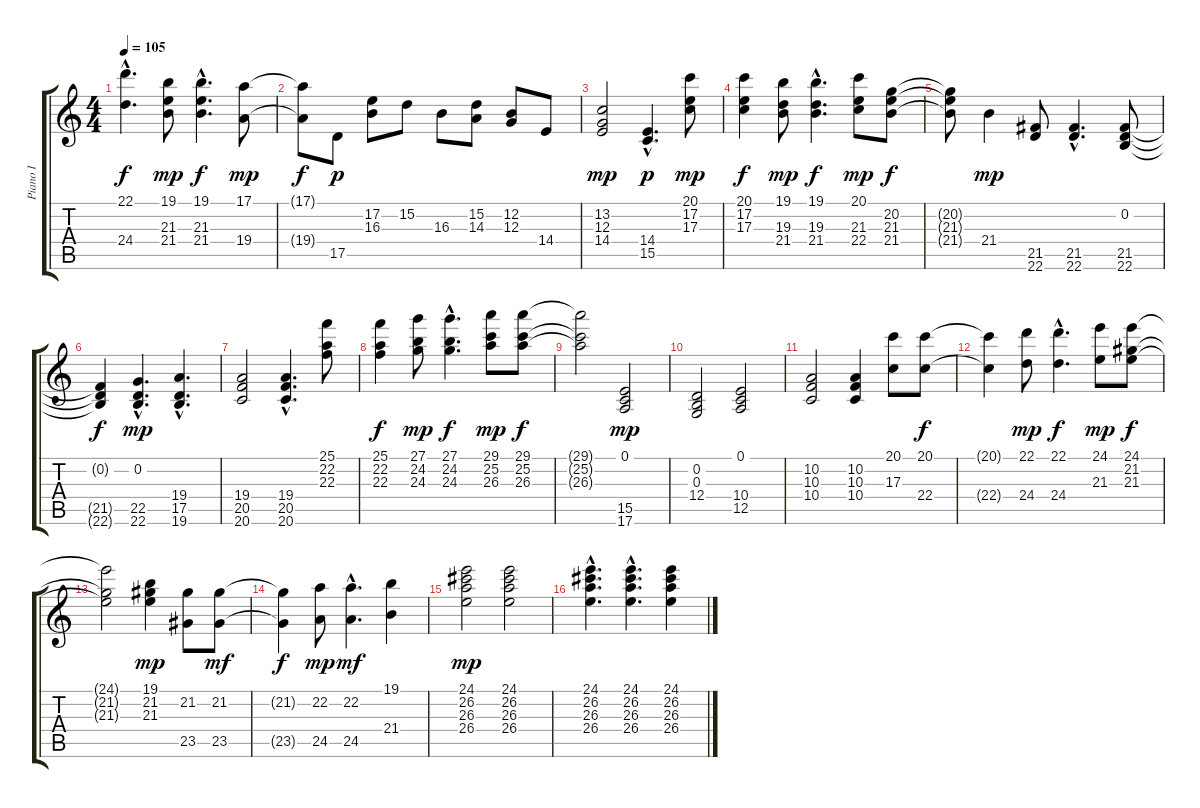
\track ("Piano I" "Piano I") {instrument brightacousticpiano}
\staff {score tabs}
\tuning (E4 B3 G3 D3 A2 E2) {hide}
\ts (4 4)
\tempo 105
\clef g2
\ks c
(22.1{hac t} 24.4{hac t}).4{d dy f} (19.1 21.3 21.4).8{dy mp} (19.1{hac} 21.3{hac} 21.4{hac}).4{d dy f} (17.1 19.4).8{dy mp} |
(17.1{t} 19.4{t}).8{dy f} 17.5.8{dy p} (17.2 16.3).8 15.2.8 16.3.8 (15.2 14.3).8 (12.2 12.3).8 14.4.8 |
(13.2 12.3 14.4).2{dy mp} (14.4{hac} 15.5{hac}).4{d dy p} (20.1 17.2 17.3).8{dy mp} |
(20.1 17.2 17.3).4{dy f} (19.1 19.3 21.4).8{dy mp} (19.1{hac} 19.3{hac} 21.4{hac}).4{d dy f} (20.1 21.3 22.4).8{dy mp} (20.2 21.3 21.4).8{dy f} |
(20.2{t} 21.3{t} 21.4{t}).8 21.4.4{dy mp} (21.5 22.6).8 (21.5{hac} 22.6{hac}).4{d} (0.2 21.5 22.6).8 |
(0.2{t} 21.5{t} 22.6{t}).4{dy f} (0.2{hac} 22.5{hac} 22.6{hac}).4{d dy mp} (19.4{hac} 17.5{hac} 19.6{hac}).4{d} |
(19.4 20.5 20.6).2 (19.4{hac} 20.5{hac} 20.6{hac}).4{d} (25.1 22.2 22.3).8 |
(25.1 22.2 22.3).4{dy f} (27.1 24.2 24.3).8{dy mp} (27.1{hac} 24.2{hac} 24.3{hac}).4{d dy f} (29.1 25.2 26.3).8{dy mp} (29.1 25.2 26.3).8{dy f} |
(29.1{t} 25.2{t} 26.3{t}).2 (0.1 15.5 17.6).2{dy mp} |
(0.2 0.3 12.4).2 (0.1 10.4 12.5).2 |
(10.2 10.3 10.4).2 (10.2 10.3 10.4).4 (20.1 17.3).8 (20.1 22.4).8{dy f} |
(20.1{t} 22.4{t}).4 (22.1 24.4).8{dy mp} (22.1{hac} 24.4{hac}).4{d dy f} (24.1 21.3).8{dy mp} (24.1 21.2 21.3).8{dy f} |
(24.1{t} 21.2{t} 21.3{t}).2 (19.1 21.2 21.3).4{dy mp} (21.2 23.5).8 (21.2 23.5).8{dy mf} |
(21.2{t} 23.5{t}).4{dy f} (22.2 24.5).8{dy mp} (22.2{hac} 24.5{hac}).4{d dy mf} (19.1 21.4).4 |
(24.1 26.2 26.3 26.4).2{dy mp} (24.1 26.2 26.3 26.4).2 |
(24.1{hac} 26.2{hac} 26.3{hac} 26.4{hac}).4{d} (24.1{hac} 26.2{hac} 26.3{hac} 26.4{hac}).4{d} (24.1 26.2 26.3 26.4).4
